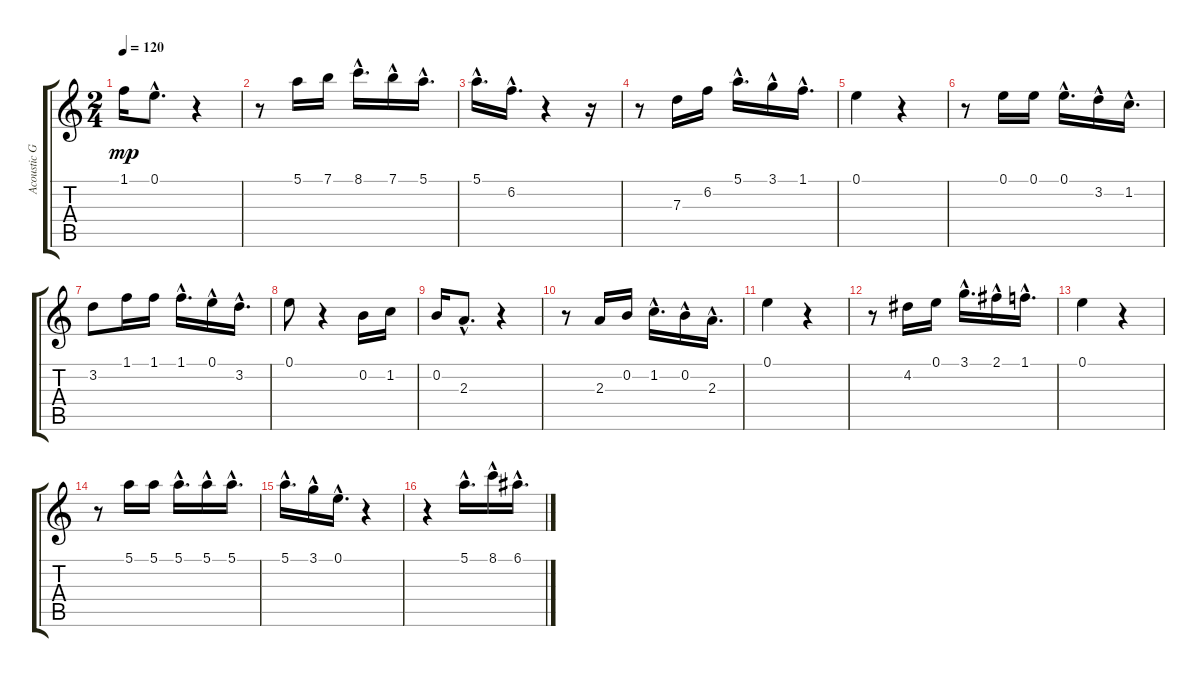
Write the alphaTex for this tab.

\track ("Acoustic Grand" "Acoustic G") {instrument overdrivenguitar}
\staff {score tabs}
\tuning (E4 B3 G3 D3 A2 E2) {hide}
\ts (2 4)
\tempo 120
\clef g2
\ks c
1.1.16{dy mp} 0.1{hac}.8{d} r.4 |
r.8 5.1.16 7.1.16 8.1{hac}.16{d} 7.1{hac}.16 5.1{hac}.16{d} |
5.1{hac}.16{d} 6.2{hac}.16{d} r.4 r.16 |
r.8 7.3.16 6.2.16 5.1{hac}.16{d} 3.1{hac}.16 1.1{hac}.16{d} |
0.1.4 r.4 |
r.8 0.1.16 0.1.16 0.1{hac}.16{d} 3.2{hac}.16 1.2{hac}.16{d} |
3.2.8 1.1.16 1.1.16 1.1{hac}.16{d} 0.1{hac}.16 3.2{hac}.16{d} |
0.1.8 r.4 0.2.16 1.2.16 |
0.2.16 2.3{hac}.8{d} r.4 |
r.8 2.3.16 0.2.16 1.2{hac}.16{d} 0.2{hac}.16 2.3{hac}.16{d} |
0.1.4 r.4 |
r.8 4.2.16 0.1.16 3.1{hac}.16{d} 2.1{hac}.16 1.1{hac}.16{d} |
0.1.4 r.4 |
r.8 5.1.16 5.1.16 5.1{hac}.16{d} 5.1{hac}.16 5.1{hac}.16{d} |
5.1{hac}.16{d} 3.1{hac}.16 0.1{hac}.16{d} r.4 |
r.4 5.1{hac}.16{d} 8.1{hac}.16 6.1{hac}.16{d}
